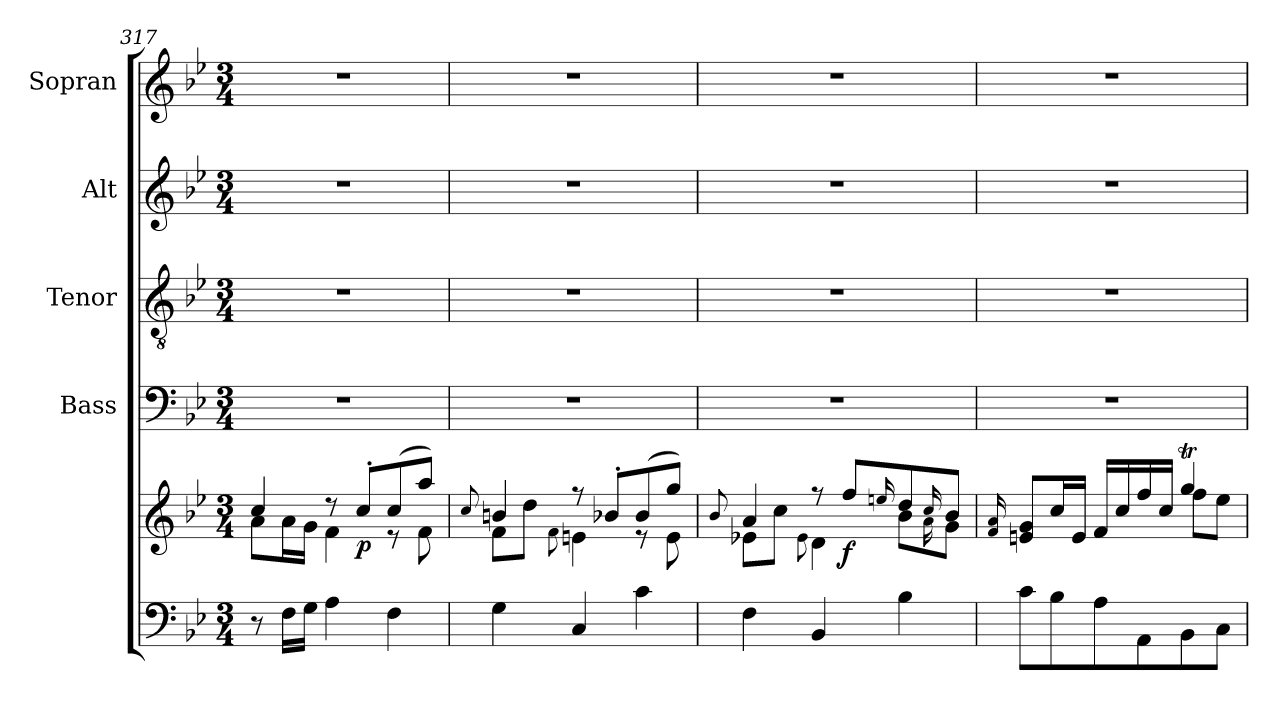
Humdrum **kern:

**kern	**kern	**dynam	**kern	**kern	**kern	**kern
*part5	*part5	*part5	*part4	*part3	*part2	*part1
*staff6	*staff5	*staff5/6	*staff4	*staff3	*staff2	*staff1
*	*	*	*I"Bass	*I"Tenor	*I"Alt	*I"Sopran
*	*	*	*I'B.	*I'T.	*I'A.	*I'S.
*clefF4	*clefG2	*	*clefF4	*clefGv2	*clefG2	*clefG2
*k[b-e-]	*k[b-e-]	*	*k[b-e-]	*k[b-e-]	*k[b-e-]	*k[b-e-]
*B-:	*B-:	*	*B-:	*B-:	*B-:	*B-:
*M3/4	*M3/4	*	*M3/4	*M3/4	*M3/4	*M3/4
=317	=317	=317	=317	=317	=317	=317
*	*^	*	*	*	*	*
8r	4cc/	8a\L	.	2.r	2.r	2.r	2.r
16F\LL	.	16a\L	.	.	.	.	.
16G\JJ	.	16g\JJ	.	.	.	.	.
4A\	8rdd	4f\	.	.	.	.	.
!	!	!	!LO:DY:b	!	!	!	!
.	8cc'</L	.	p	.	.	.	.
4F\	(>8cc/	8re	.	.	.	.	.
.	8aa/J)	8f\	.	.	.	.	.
!!LO:LB:g=z
=318	=318	=318	=318	=318	=318	=318	=318
.	8qqcc/	.	.	.	.	.	.
4G\	4bn/	8f\L	.	2.r	2.r	2.r	2.r
.	.	8dd\J	.	.	.	.	.
.	.	8qqf\	.	.	.	.	.
4C/	8ree	4en\	.	.	.	.	.
.	8b-X'</L	.	.	.	.	.	.
4c\	(>8b-/	8re	.	.	.	.	.
.	8gg/J)	8e\	.	.	.	.	.
=319	=319	=319	=319	=319	=319	=319	=319
.	8qqb-/	.	.	.	.	.	.
4F\	4a/	8e-X\L	.	2.r	2.r	2.r	2.r
.	.	8cc\J	.	.	.	.	.
.	.	8qqe-\	.	.	.	.	.
4BB-/	8ree	4d\	.	.	.	.	.
!	!	!	!LO:DY:b	!	!	!	!
.	8ff/L	.	f	.	.	.	.
.	16qqeen/	.	.	.	.	.	.
4B-\	8dd/	8b-\L	.	.	.	.	.
.	16qqcc/	16qqa\	.	.	.	.	.
.	8b-/J	8g\J	.	.	.	.	.
=320	=320	=320	=320	=320	=320	=320	=320
.	16qqf/ 16qqa/	.	.	.	.	.	.
8c\L	8en/ 8g/L	2ryy	.	2.r	2.r	2.r	2.r
8B-\	16cc/L	.	.	.	.	.	.
.	16e/JJ	.	.	.	.	.	.
8A\	16f/LL	.	.	.	.	.	.
.	16cc/	.	.	.	.	.	.
8AA\	16ff/	.	.	.	.	.	.
.	16cc/JJ	.	.	.	.	.	.
8BB-\	4ggT/	8ff\L	.	.	.	.	.
8C\J	.	8ee-\J	.	.	.	.	.
*	*v	*v	*	*	*	*	*
=	=	=	=	=	=	=
*-	*-	*-	*-	*-	*-	*-
